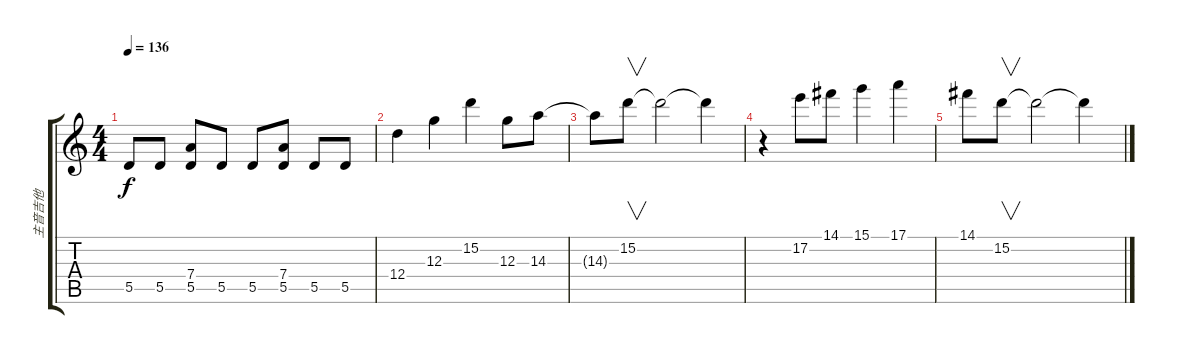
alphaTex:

\track ("主音吉他" "主音吉他") {instrument overdrivenguitar}
\staff {score tabs}
\tuning (E4 B3 G3 D3 A2 E2) {hide}
\ts (4 4)
\tempo 136
\clef g2
\ks c
5.5.8{dy f} 5.5.8 (7.4 5.5).8 5.5.8 5.5.8 (7.4 5.5).8 5.5.8 5.5.8 |
12.4.4 12.3.4 15.2.4 12.3.8 14.3.8 |
14.3{t}.8 15.2.8{v} 15.2{t}.2 15.2{t}.4 |
r.4 17.2.8 14.1.8 15.1.4 17.1.4 |
14.1.8 15.2.8{v} 15.2{t}.2 15.2{t}.4
